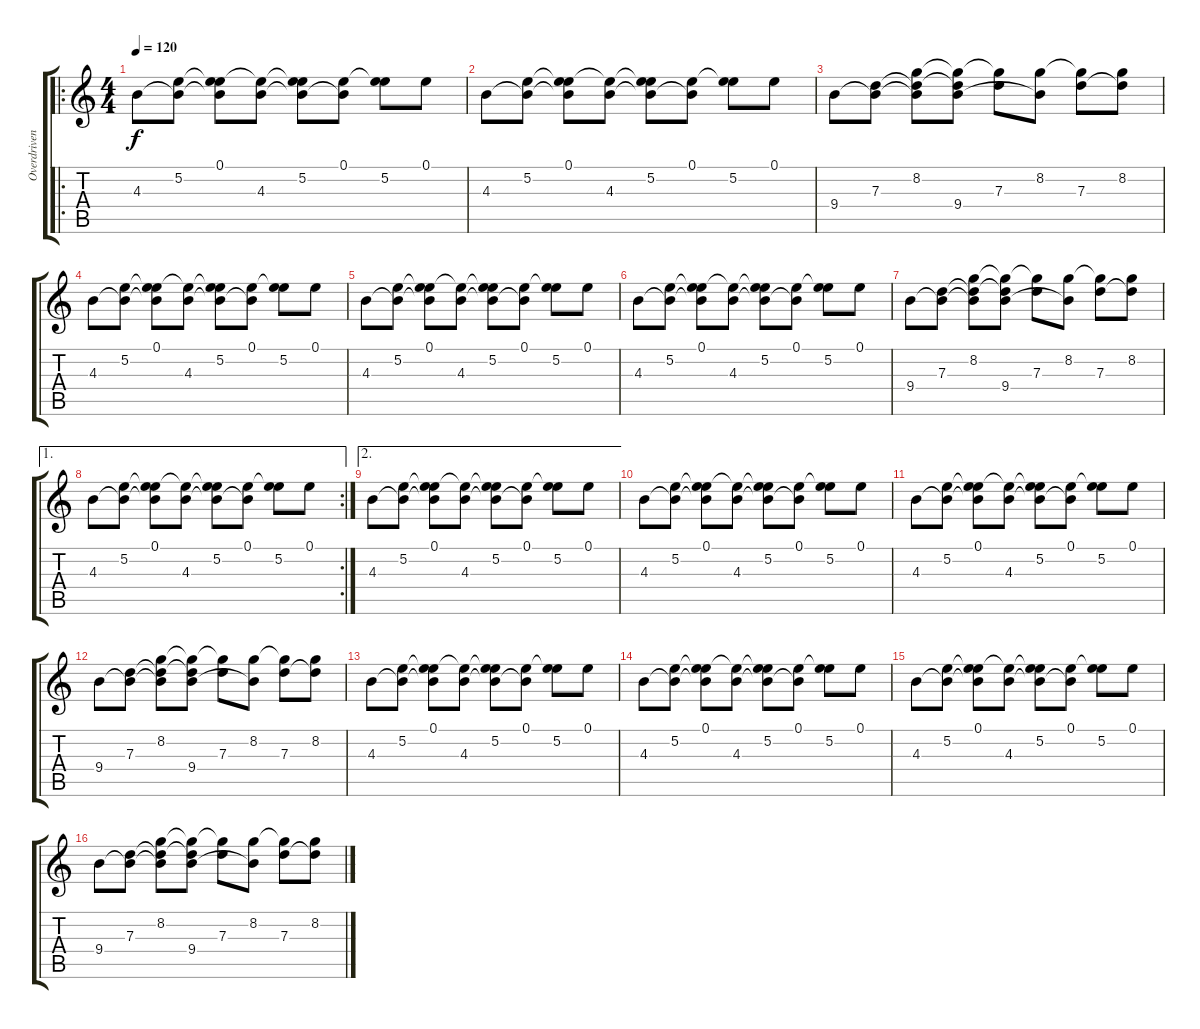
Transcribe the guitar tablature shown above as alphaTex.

\track ("Overdriven Guitar" "Overdriven") {instrument overdrivenguitar}
\staff {score tabs}
\tuning (E4 B3 G3 D3 A2 E2) {hide}
\ro
\ts (4 4)
\tempo 120
\clef g2
\ks c
4.3.8{dy f instrument overdrivenguitar} (5.2 4.3{t}).8 (0.1 5.2{t} 4.3{t}).8 (0.1{t} 4.3).8 (0.1{t} 5.2 4.3{t}).8 (0.1 4.3{t}).8 (0.1{t} 5.2).8 0.1.8 |
4.3.8 (5.2 4.3{t}).8 (0.1 5.2{t} 4.3{t}).8 (0.1{t} 4.3).8 (0.1{t} 5.2 4.3{t}).8 (0.1 4.3{t}).8 (0.1{t} 5.2).8 0.1.8 |
9.4.8 (7.3 9.4{t}).8 (8.2 7.3{t} 9.4{t}).8 (8.2{t} 7.3{t} 9.4).8 (8.2{t} 7.3).8 (8.2 9.4{t}).8 (8.2{t} 7.3).8 (8.2 7.3{t}).8 |
4.3.8 (5.2 4.3{t}).8 (0.1 5.2{t} 4.3{t}).8 (0.1{t} 4.3).8 (0.1{t} 5.2 4.3{t}).8 (0.1 4.3{t}).8 (0.1{t} 5.2).8 0.1.8 |
4.3.8 (5.2 4.3{t}).8 (0.1 5.2{t} 4.3{t}).8 (0.1{t} 4.3).8 (0.1{t} 5.2 4.3{t}).8 (0.1 4.3{t}).8 (0.1{t} 5.2).8 0.1.8 |
4.3.8 (5.2 4.3{t}).8 (0.1 5.2{t} 4.3{t}).8 (0.1{t} 4.3).8 (0.1{t} 5.2 4.3{t}).8 (0.1 4.3{t}).8 (0.1{t} 5.2).8 0.1.8 |
9.4.8 (7.3 9.4{t}).8 (8.2 7.3{t} 9.4{t}).8 (8.2{t} 7.3{t} 9.4).8 (8.2{t} 7.3).8 (8.2 9.4{t}).8 (8.2{t} 7.3).8 (8.2 7.3{t}).8 |
\ae 1
\rc 2
4.3.8 (5.2 4.3{t}).8 (0.1 5.2{t} 4.3{t}).8 (0.1{t} 4.3).8 (0.1{t} 5.2 4.3{t}).8 (0.1 4.3{t}).8 (0.1{t} 5.2).8 0.1.8 |
\ae 2
4.3.8 (5.2 4.3{t}).8 (0.1 5.2{t} 4.3{t}).8 (0.1{t} 4.3).8 (0.1{t} 5.2 4.3{t}).8 (0.1 4.3{t}).8 (0.1{t} 5.2).8 0.1.8 |
4.3.8 (5.2 4.3{t}).8 (0.1 5.2{t} 4.3{t}).8 (0.1{t} 4.3).8 (0.1{t} 5.2 4.3{t}).8 (0.1 4.3{t}).8 (0.1{t} 5.2).8 0.1.8 |
4.3.8 (5.2 4.3{t}).8 (0.1 5.2{t} 4.3{t}).8 (0.1{t} 4.3).8 (0.1{t} 5.2 4.3{t}).8 (0.1 4.3{t}).8 (0.1{t} 5.2).8 0.1.8 |
9.4.8 (7.3 9.4{t}).8 (8.2 7.3{t} 9.4{t}).8 (8.2{t} 7.3{t} 9.4).8 (8.2{t} 7.3).8 (8.2 9.4{t}).8 (8.2{t} 7.3).8 (8.2 7.3{t}).8 |
4.3.8 (5.2 4.3{t}).8 (0.1 5.2{t} 4.3{t}).8 (0.1{t} 4.3).8 (0.1{t} 5.2 4.3{t}).8 (0.1 4.3{t}).8 (0.1{t} 5.2).8 0.1.8 |
4.3.8 (5.2 4.3{t}).8 (0.1 5.2{t} 4.3{t}).8 (0.1{t} 4.3).8 (0.1{t} 5.2 4.3{t}).8 (0.1 4.3{t}).8 (0.1{t} 5.2).8 0.1.8 |
4.3.8 (5.2 4.3{t}).8 (0.1 5.2{t} 4.3{t}).8 (0.1{t} 4.3).8 (0.1{t} 5.2 4.3{t}).8 (0.1 4.3{t}).8 (0.1{t} 5.2).8 0.1.8 |
9.4.8 (7.3 9.4{t}).8 (8.2 7.3{t} 9.4{t}).8 (8.2{t} 7.3{t} 9.4).8 (8.2{t} 7.3).8 (8.2 9.4{t}).8 (8.2{t} 7.3).8 (8.2 7.3{t}).8
